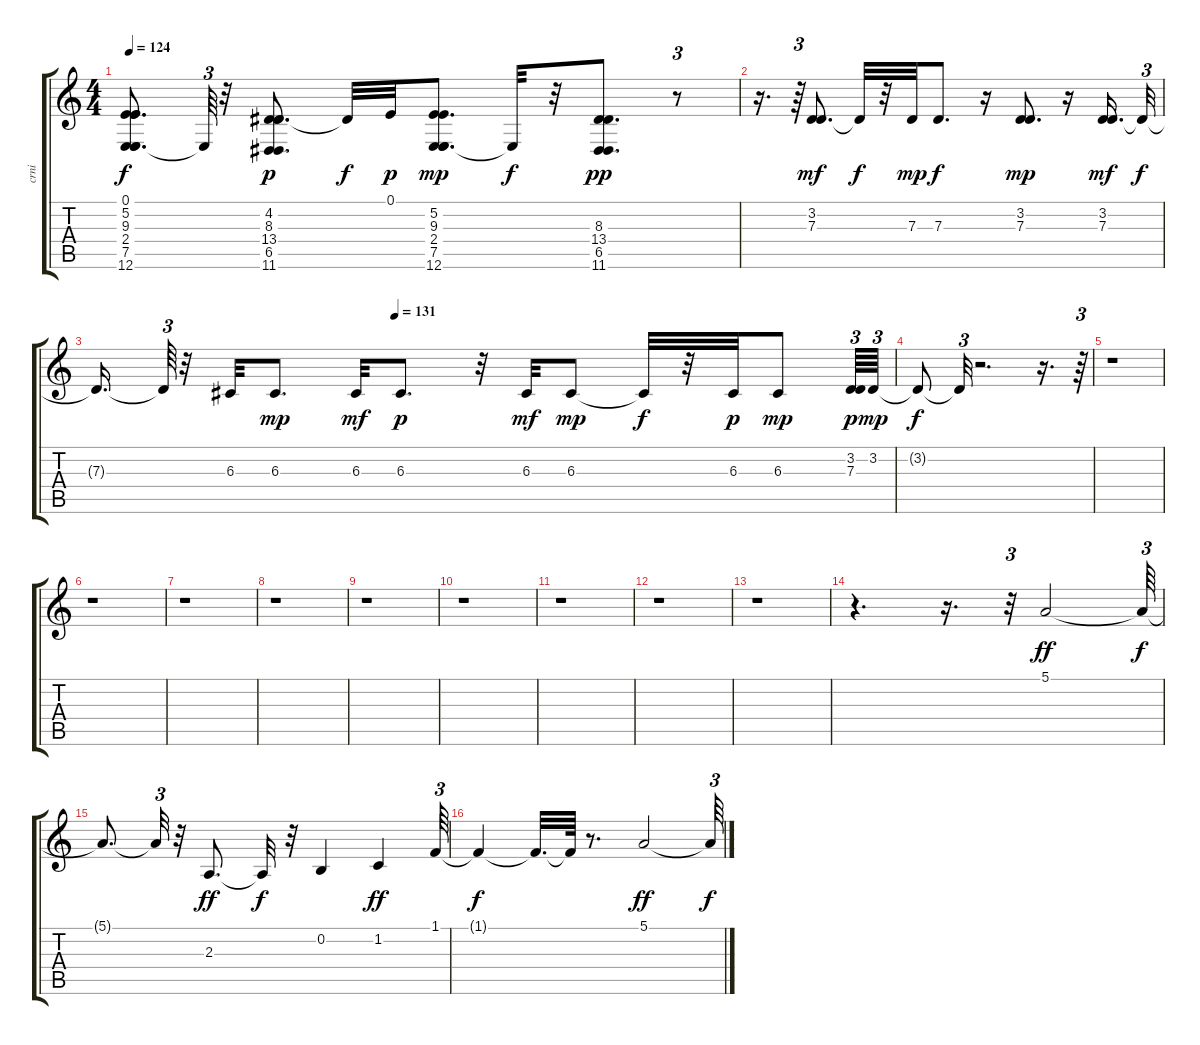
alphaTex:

\track ("crni" "crni") {instrument frenchhorn}
\staff {score tabs}
\tuning (E4 B3 G3 D3 A2 E2) {hide}
\ts (4 4)
\tempo 124
\clef g2
\ks c
(0.1{t} 5.2{t} 9.3{t} 2.4{t} 7.5{t} 12.6{t}).8{d dy f} 12.6{t}.64{tu (3 2)} r.32 (4.2 8.3 13.4 6.5 11.6).8{d dy p} 13.4{t}.32{dy f} 0.1.32{dy p} (5.2 9.3 2.4 7.5 12.6).8{d dy mp} 12.6{t}.32{dy f} r.32 (8.3 13.4 6.5 11.6).8{d dy pp} r.8{tu (3 2)} |
r.16{d} r.64{tu (3 2)} (3.2 7.3).8{d dy mf} 7.3{t}.32{dy f} r.32 7.3.32{dy mp} 7.3.8{d dy f} r.16 (3.2 7.3).8{d dy mp} r.16 (3.2 7.3).16{d dy mf} 7.3{t}.32{tu (3 2) dy f} |
\tempo (131 0.375)
7.3{t}.16{d} 7.3{t}.64{tu (3 2)} r.32 6.3.32 6.3.8{d dy mp} 6.3.32{dy mf} 6.3.8{d dy p} r.32 6.3.32{dy mf} 6.3.8{dy mp} 6.3{t}.32{dy f} r.32 6.3.32{dy p} 6.3.8{dy mp} (3.2 7.3).64{tu (3 2) dy p} 3.2.64{tu (3 2) dy mp} |
3.2{t}.8{dy f} 3.2{t}.32{tu (3 2)} r.2{d} r.16{d} r.64{tu (3 2)} |
r.1 |
r.1 |
r.1 |
r.1 |
r.1 |
r.1 |
r.1 |
r.1 |
r.1 |
r.4{d} r.16{d} r.32{tu (3 2)} 5.1.2{dy ff} 5.1{t}.64{tu (3 2) dy f} |
5.1{t}.8{d} 5.1{t}.32{tu (3 2)} r.32 2.3.8{d dy ff} 2.3{t}.32{dy f} r.32 0.2.4 1.2.4{dy ff} 1.1.64{tu (3 2)} |
1.1{t}.4{dy f} 1.1{t}.32{d} 1.1{t}.64 r.8{d} 5.1.2{dy ff} 5.1{t}.64{tu (3 2) dy f}
